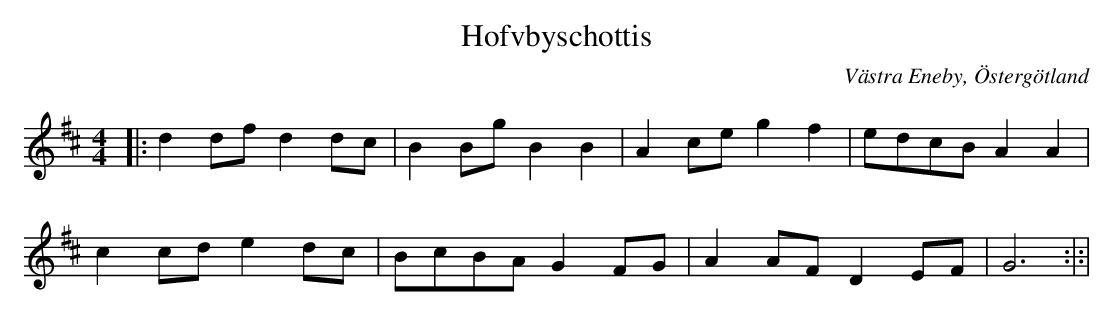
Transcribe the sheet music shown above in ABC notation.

X:1
T:Hofvbyschottis
O:Västra Eneby, Östergötland
M:4/4
L:1/8
K:D
|: d2dfd2dc | B2BgB2B2 | A2ceg2f2 | edcBA2A2 |
     c2cd e2dc | BcBA G2FG | A2AF D2EF | G6       :|:|
